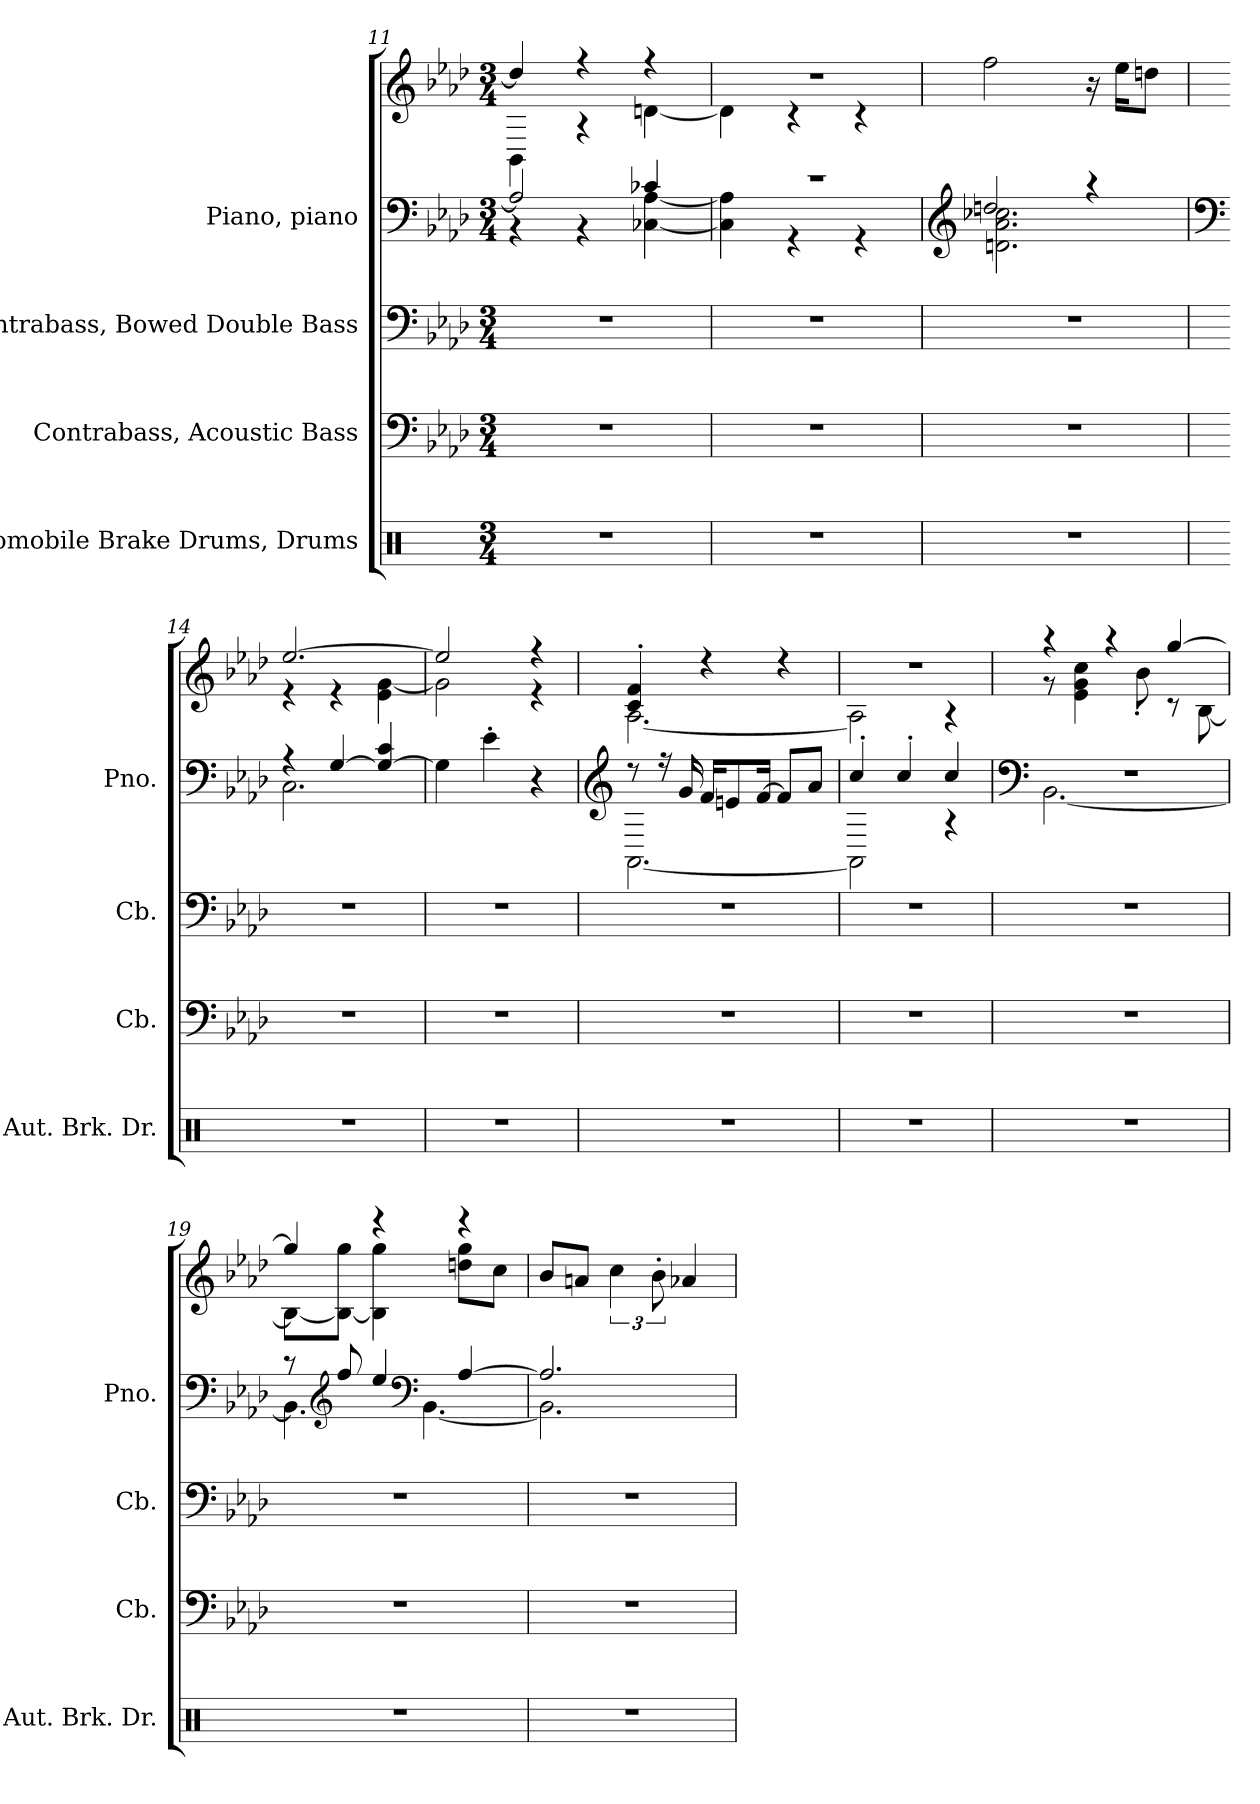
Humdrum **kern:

**kern	**kern	**kern	**kern	**kern
*part4	*part3	*part2	*part1	*part1
*staff5	*staff4	*staff3	*staff2	*staff1
*I"Automobile Brake Drums, Drums	*I"Contrabass, Acoustic Bass	*I"Contrabass, Bowed Double Bass	*I"Piano, piano	*
*I'Aut. Brk. Dr.	*I'Cb.	*I'Cb.	*I'Pno.	*
*clefX	*clefF4	*clefF4	*clefF4	*clefG2
*	*ITrd7c12	*ITrd7c12	*	*
*k[]	*k[b-e-a-d-]	*k[b-e-a-d-]	*k[b-e-a-d-]	*k[b-e-a-d-]
*M3/4	*M3/4	*M3/4	*M3/4	*M3/4
=11	=11	=11	=11	=11
*	*	*	*^	*^
2.r	2.r	2.r	2A-/]	4r	4dd/]	4BB-\
.	.	.	.	4r	4r	4r
.	.	.	4c-X/	[4C-X\ [4A-\	4r	[4dn\
=12	=12	=12	=12	=12	=12	=12
2.r	2.r	2.r	2.r	4C-\] 4A-\]	2.r	4d\]
.	.	.	.	4r	.	4r
.	.	.	.	4r	.	4r
*	*	*	*	*	*v	*v
=13	=13	=13	=13	=13	=13
*	*	*	*clefG2	*	*
2.r	2.r	2.r	2ddn/	2.dn\ 2.a-\ 2.cc-X\	2ff\
.	.	.	4r	.	16r
.	.	.	.	.	16ee-\KL
.	.	.	.	.	8ddn\J
=14	=14	=14	=14	=14	=14
*	*	*	*clefF4	*	*
*	*	*	*	*	*^
2.r	2.r	2.r	4r	2.C\	[2.ee-/	4r
.	.	.	[4G/	.	.	4r
.	.	.	4G/_ 4c/	.	.	4e-\ [4g\
*	*	*	*v	*v	*	*
=15	=15	=15	=15	=15	=15
2.r	2.r	2.r	4G\]	2ee-/]	2g\]
.	.	.	4e-'\	.	.
.	.	.	4r	4r	4r
=16	=16	=16	=16	=16	=16
*	*	*	*clefG2	*	*
*	*	*	*^	*	*
2.r	2.r	2.r	8r	[2.AA-\	4c/' 4f/'	[2.A-\
.	.	.	16r	.	.	.
.	.	.	16g/	.	.	.
.	.	.	16f/KL	.	4r	.
.	.	.	8en/	.	.	.
.	.	.	[16f/Jk	.	.	.
.	.	.	8f/L]	.	4r	.
.	.	.	8a-/J	.	.	.
=17	=17	=17	=17	=17	=17	=17
2.r	2.r	2.r	4cc'/	2AA-\]	2.r	2A-\]
.	.	.	4cc'/	.	.	.
.	.	.	4cc/	4r	.	4r
=18	=18	=18	=18	=18	=18	=18
*	*	*	*clefF4	*	*	*
2.r	2.r	2.r	2.r	[2.BB-\	4r	8r
.	.	.	.	.	.	4e-\ 4g\ 4cc\
.	.	.	.	.	4r	.
.	.	.	.	.	.	8b-'\
.	.	.	.	.	[4gg/	8r
.	.	.	.	.	.	[8B-\
=19	=19	=19	=19	=19	=19	=19
2.r	2.r	2.r	8r	4.BB-\]	4gg/]	8B-\L_
*	*	*	*clefG2	*	*	*
.	.	.	8ff/	.	.	8B-\_ 8gg\J
.	.	.	4ee-/	.	4r	4B-\] 4gg\
*	*	*	*clefF4	*	*	*
.	.	.	.	[4.BB-\	.	.
.	.	.	[4A-/	.	4r	8ddn\ 8gg\L
.	.	.	.	.	.	8cc\J
*	*	*	*	*	*v	*v
=20	=20	=20	=20	=20	=20
2.r	2.r	2.r	2.A-/]	2.BB-\]	8b-/L
.	.	.	.	.	8an/J
.	.	.	.	.	6cc\
.	.	.	.	.	12b-'\
.	.	.	.	.	4a-X/
*	*	*	*v	*v	*
=	=	=	=	=
*-	*-	*-	*-	*-
